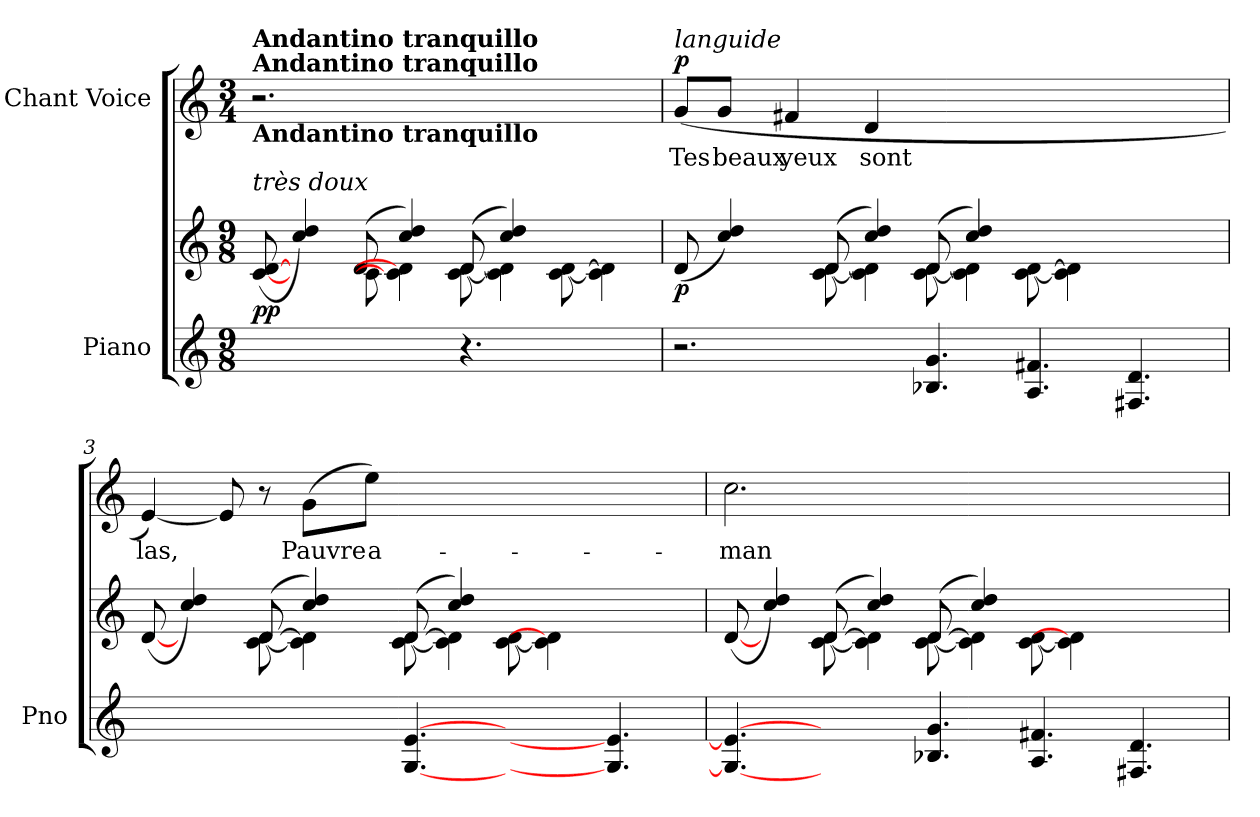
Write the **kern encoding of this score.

**kern	**kern	**dynam	**kern	**text	**dynam
*part2	*part2	*part2	*part1	*part1	*part1
*staff3	*staff2	*staff2/3	*staff1	*staff1	*staff1
*I"Piano	*	*	*I"Chant Voice	*	*
*I'Pno	*	*	*	*	*
*clefG2	*clefG2	*	*clefG2	*	*
*k[]	*k[]	*	*k[]	*	*
*M9/8	*M9/8	*	*M3/4	*	*
=1	=1	=1	=1	=1	=1
*	*^	*	*	*	*
!	!	!	!	!LO:TX:b:B:t=Andantino tranquillo	!	!
!	!	!	!	!LO:TX:a:B:t=Andantino tranquillo	!	!
!	!	!	!	!LO:TX:a:B:t=Andantino tranquillo	!	!
!	!LO:TX:i:t=très doux	!	!	!	!	!
!	!	!	!LO:DY:b	!	!	!
2.ryy	([8c/ [8d/	4.ryy	pp	2.r	.	.
.	4cc/ 4dd/)	.	.	.	.	.
.	(8d/	8c\	.	.	.	.
.	4cc/ 4dd/)	4c\] 4d\]	.	.	.	.
4.r	(8d/	[8c\ [8d\	.	2.ryy	.	.
.	4cc/ 4dd/)	4c\] 4d\]	.	.	.	.
4.ryy	4.ryy	[8c\ [8d\	.	.	.	.
.	.	4c\] 4d\]	.	.	.	.
=2	=2	=2	=2	=2	=2	=2
!	!	!	!	!LO:TX:i:t=languide	!	!
!	!	!	!LO:DY:b	!	!	!LO:DY:b
2.r	(8d/	4.ryy	p	(8g/L	Tes	p
.	4cc/ 4dd/)	.	.	8g/J	beaux	.
.	.	.	.	4f#X/	yeux	.
.	(8d/	[8c\ [8d\	.	.	.	.
.	4cc/ 4dd/)	4c\] 4d\]	.	4d/	sont	.
4.B-X/ 4.g/	(8d/	[8c\ [8d\	.	1ryy	.	.
.	4cc/ 4dd/)	4c\] 4d\]	.	.	.	.
4.A/ 4.f#X/	4.ryy	[8c\ [8d\	.	.	.	.
.	.	4c\] 4d\]	.	.	.	.
4.F#X/ 4.d/	4.ryy	4.ryy	.	.	.	.
.	.	.	.	8ryy	.	.
=3	=3	=3	=3	=3	=3	=3
2.ryy	([8d/	4.ryy	.	[4e/)	las,	.
.	4cc/ 4dd/)	.	.	.	.	.
.	.	.	.	8e/]	.	.
.	([8d/	[8c\ 8d\	.	8r	.	.
.	4cc/ 4dd/)	4c\] 4d\]	.	(8g\L	Pauvre	.
.	.	.	.	8ee\J)	a-	.
[4.G/ [4.e/	([8d/	[8c\ 8d\	.	1ryy	.	.
.	4cc/ 4dd/)	4c\] 4d\]	.	.	.	.
4.ryy	4.ryy	[8c\ 8d\	.	.	.	.
.	.	4c\] 4d\]	.	.	.	.
4.G/] 4.e/]	4.ryy	4.ryy	.	.	.	.
.	.	.	.	8ryy	.	.
=4	=4	=4	=4	=4	=4	=4
4.G/_ 4.e/_	([8d/	4.ryy	.	2.cc\	-man-	.
.	4cc/ 4dd/)	.	.	.	.	.
4.ryy	([8d/	[8c\ 8d\	.	.	.	.
.	4cc/ 4dd/)	4c\] 4d\]	.	.	.	.
4.B-X/ 4.g/	([8d/	[8c\ 8d\	.	1ryy	.	.
.	4cc/ 4dd/)	4c\] 4d\]	.	.	.	.
4.A/ 4.f#X/	4.ryy	[8c\ 8d\	.	.	.	.
.	.	4c\] 4d\]	.	.	.	.
4.F#X/ 4.d/	4.ryy	4.ryy	.	.	.	.
.	.	.	.	8ryy	.	.
*	*v	*v	*	*	*	*
=	=	=	=	=	=
*-	*-	*-	*-	*-	*-
